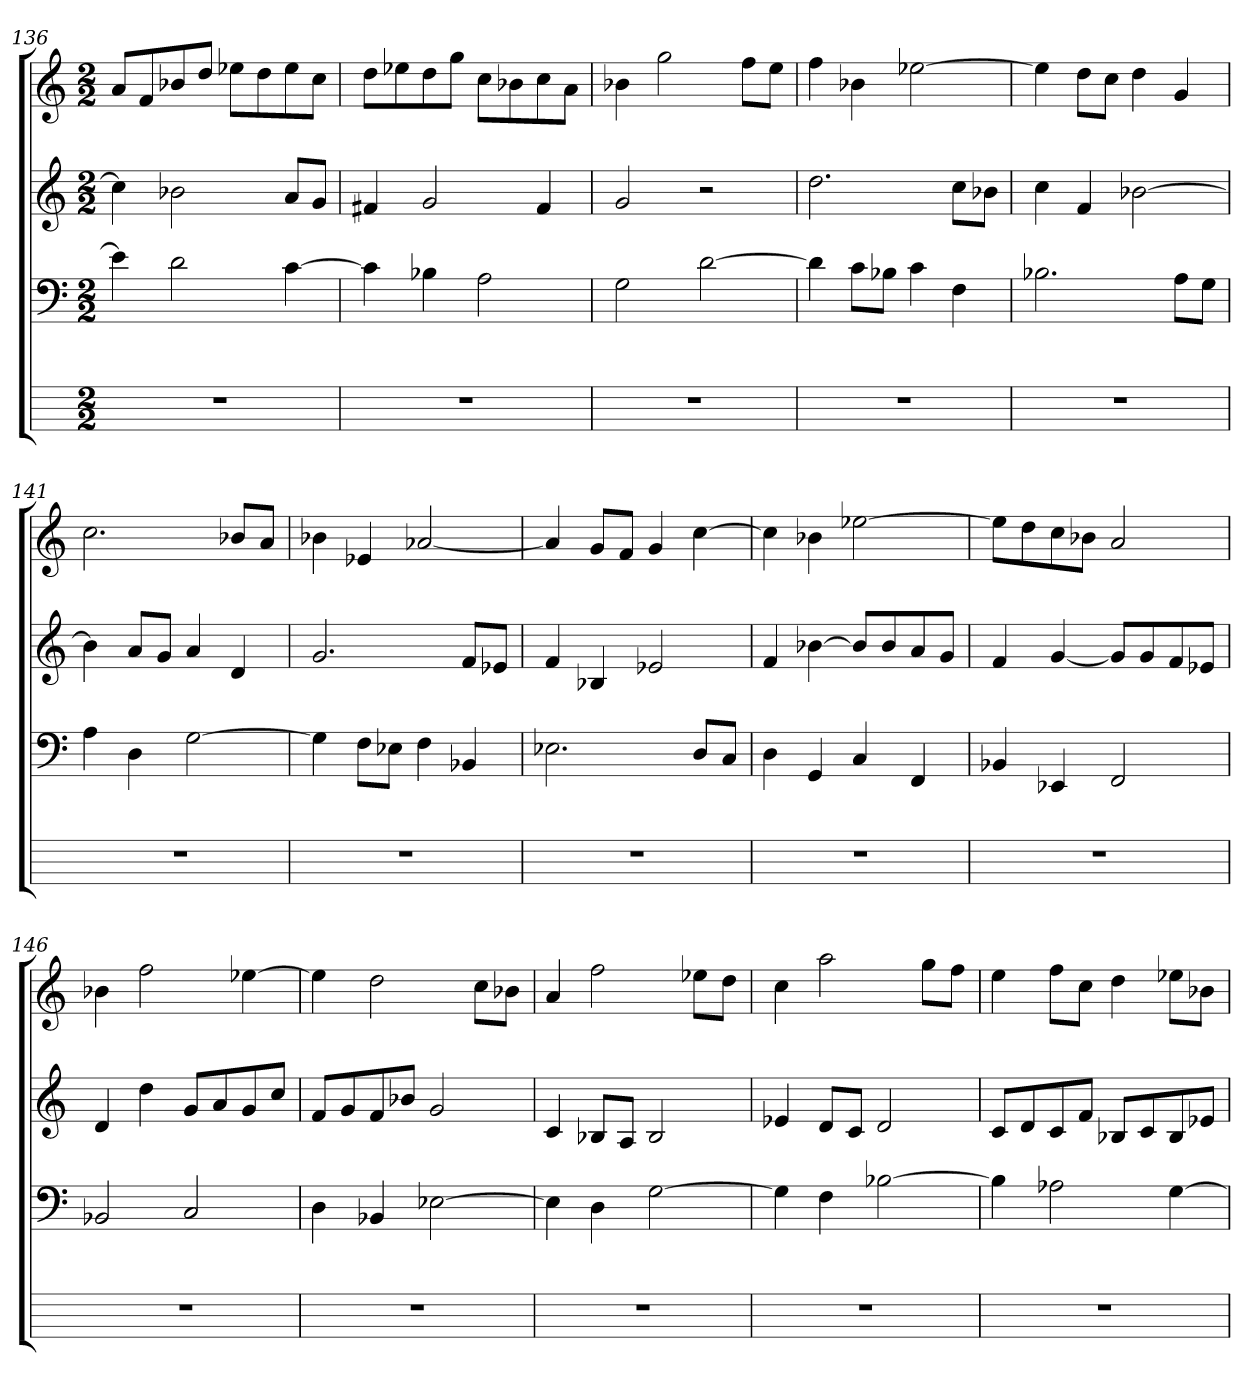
**kern	**kern	**kern	**kern
*part4	*part3	*part2	*part1
*staff4	*staff3	*staff2	*staff1
*k[]	*k[]	*k[]	*k[]
*M2/2	*M2/2	*M2/2	*M2/2
=136	=136	=136	=136
1r	4e-]	4cc]	8aL
.	.	.	8f
.	2d	2b-X	8b-X
.	.	.	8ddJ
.	.	.	8ee-XL
.	.	.	8dd
.	[4c	8aL	8ee-
.	.	8gJ	8ccJ
=137	=137	=137	=137
1r	4c]	4f#X	8ddL
.	.	.	8ee-X
.	4B-X	2g	8dd
.	.	.	8ggJ
.	2A	.	8ccL
.	.	.	8b-X
.	.	4f#	8cc
.	.	.	8aJ
=138	=138	=138	=138
1r	2G	2g	4b-X
.	.	.	2gg
.	[2d	2r	.
.	.	.	8ffL
.	.	.	8eeJ
=139	=139	=139	=139
1r	4d]	2.dd	4ff
.	8cL	.	4b-X
.	8B-XJ	.	.
.	4c	.	[2ee-X
.	4F	8ccL	.
.	.	8b-XJ	.
=140	=140	=140	=140
1r	2.B-X	4cc	4ee-]
.	.	4f	8ddL
.	.	.	8ccJ
.	.	[2b-X	4dd
.	8AL	.	4g
.	8GJ	.	.
=141	=141	=141	=141
1r	4A	4b-]	2.cc
.	4D	8aL	.
.	.	8gJ	.
.	[2G	4a	.
.	.	4d	8b-XL
.	.	.	8aJ
=142	=142	=142	=142
1r	4G]	2.g	4b-X
.	8FL	.	4e-X
.	8E-XJ	.	.
.	4F	.	[2a-X
.	4BB-X	8fL	.
.	.	8e-XJ	.
=143	=143	=143	=143
1r	2.E-X	4f	4a-]
.	.	4B-X	8gL
.	.	.	8fJ
.	.	2e-X	4g
.	8DL	.	[4cc
.	8CJ	.	.
=144	=144	=144	=144
1r	4D	4f	4cc]
.	4GG	[4b-X	4b-X
.	4C	8b-L]	[2ee-X
.	.	8b-	.
.	4FF	8a	.
.	.	8gJ	.
=145	=145	=145	=145
1r	4BB-X	4f	8ee-L]
.	.	.	8dd
.	4EE-X	[4g	8cc
.	.	.	8b-XJ
.	2FF	8gL]	2a
.	.	8g	.
.	.	8f	.
.	.	8e-XJ	.
=146	=146	=146	=146
1r	2BB-X	4d	4b-X
.	.	4dd	2ff
.	2C	8gL	.
.	.	8a	.
.	.	8g	[4ee-X
.	.	8ccJ	.
=147	=147	=147	=147
1r	4D	8fL	4ee-]
.	.	8g	.
.	4BB-X	8f	2dd
.	.	8b-XJ	.
.	[2E-X	2g	.
.	.	.	8ccL
.	.	.	8b-XJ
=148	=148	=148	=148
1r	4E-]	4c	4a
.	4D	8B-XL	2ff
.	.	8AJ	.
.	[2G	2B-	.
.	.	.	8ee-XL
.	.	.	8ddJ
=149	=149	=149	=149
1r	4G]	4e-X	4cc
.	4F	8dL	2aa
.	.	8cJ	.
.	[2B-X	2d	.
.	.	.	8ggL
.	.	.	8ffJ
=150	=150	=150	=150
1r	4B-]	8cL	4ee
.	.	8d	.
.	2A-X	8c	8ffL
.	.	8fJ	8ccJ
.	.	8B-XL	4dd
.	.	8c	.
.	[4G	8B-	8ee-XL
.	.	8e-XJ	8b-XJ
=	=	=	=
*-	*-	*-	*-
